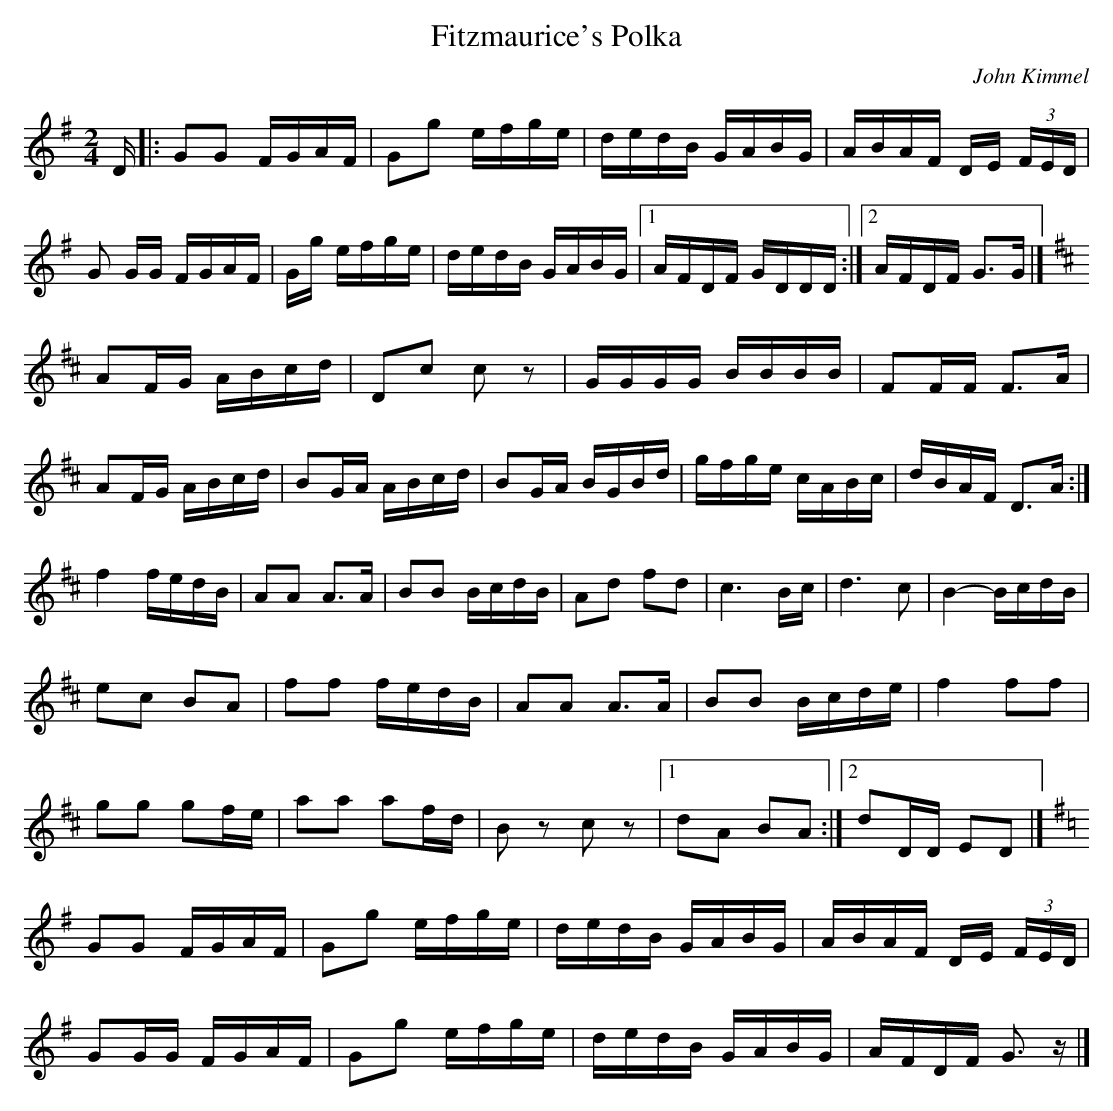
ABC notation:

X:1
T:Fitzmaurice's Polka
C:John Kimmel
M:2/4
L:1/16
K:G
D|:G2G2 FGAF|G2g2 efge|dedB GABG|ABAF DE (3FED|
G2 GG FGAF|Gg efge|dedB GABG|1 AFDF GDDD:|2 AFDF G3G|]
K:D
A2FG ABcd|D2c2 c2 z2|GGGG BBBB|F2FF F3A|
A2FG ABcd|B2GA ABcd|B2GA BGBd|gfge cABc|dBAF D3A:|
f4 fedB|A2A2 A3A|B2B2 BcdB|A2d2 f2d2|c6 Bc|d6 c2|B4- BcdB|
e2c2 B2A2|f2f2 fedB|A2A2 A3A|B2B2 Bcde|f4 f2f2|
g2g2 g2fe|a2a2 a2fd|B2 z2 c2 z2|1 d2A2 B2A2:|2 d2DD E2D2|]
K:G
G2G2 FGAF|G2g2 efge|dedB GABG|ABAF DE (3FED|
G2GG FGAF|G2g2 efge|dedB GABG|AFDF G3 z|]
